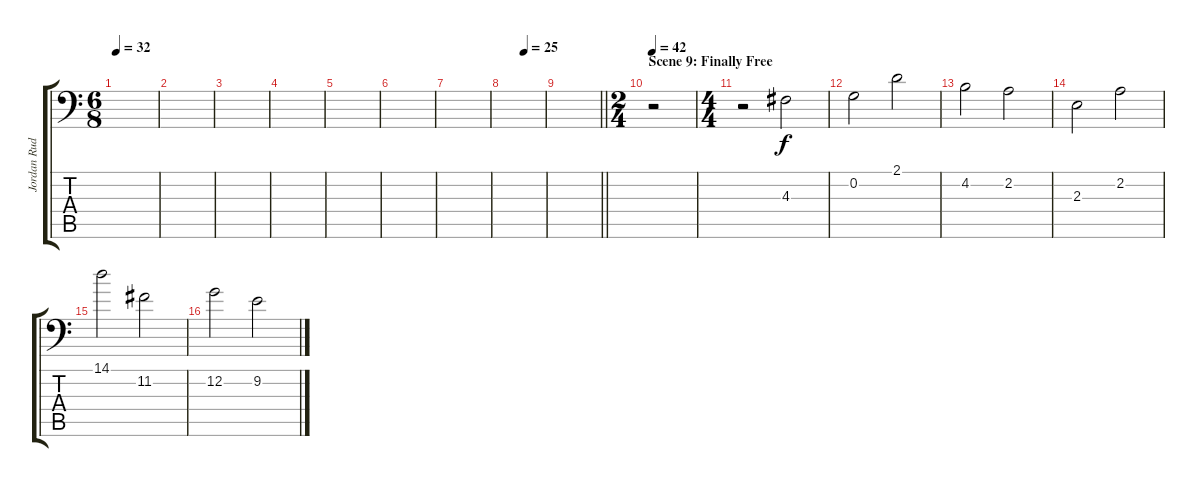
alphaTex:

\track ("Jordan Rudess" "Jordan Rud") {instrument electricbassfinger}
\staff {score tabs}
\tuning (C3 G2 D2 A1 E1 B0) {hide}
\ts (6 8)
\tempo 32
\clef f4
\ks c
|
|
|
|
|
|
|
\tempo (25 0.5)
|
\barLineRight lightlight
|
\ts (2 4)
\section ("" "Scene 9: Finally Free")
\tempo 42
r.2 |
\ts (4 4)
r.2{volume 9 balance 8 instrument stringensemble1} 4.3.2{dy f} |
0.2.2 2.1.2 |
4.2.2 2.2.2 |
2.3.2 2.2.2 |
14.1.2 11.2.2 |
12.2.2 9.2.2
